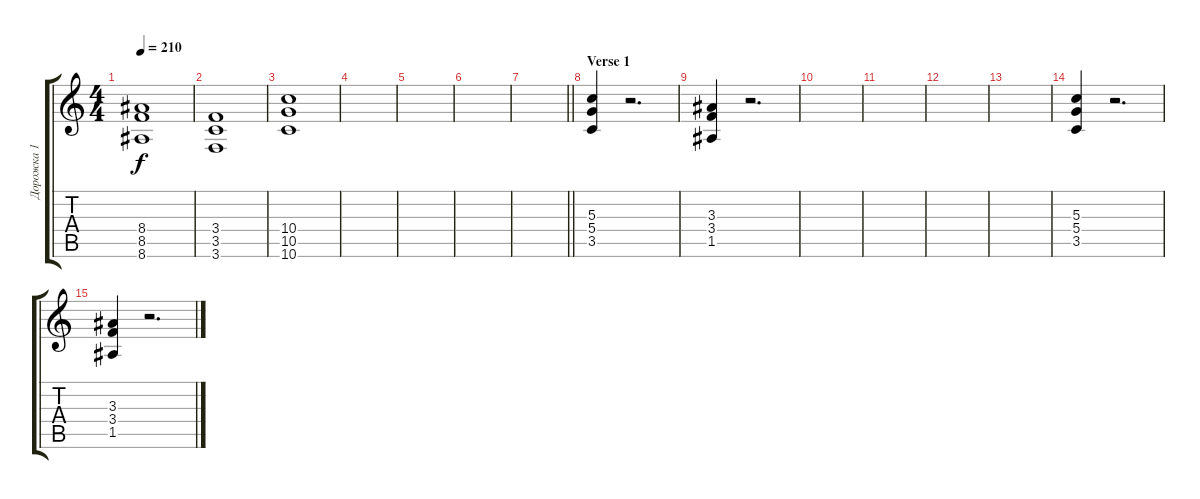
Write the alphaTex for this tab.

\track ("Дорожка 1" "Дорожка 1") {instrument distortionguitar}
\staff {score tabs}
\tuning (E4 B3 G3 D3 A2 D2) {hide}
\ts (4 4)
\tempo 210
\clef g2
\ks c
(8.4 8.5 8.6).1{dy f} |
(3.4 3.5 3.6).1 |
(10.4 10.5 10.6).1 |
|
|
|
\barLineRight lightlight
|
\section ("" "Verse 1")
(5.3 5.4 3.5).4 r.2{d} |
(3.3 3.4 1.5).4 r.2{d} |
|
|
|
|
(5.3 5.4 3.5).4 r.2{d} |
(3.3 3.4 1.5).4 r.2{d}
